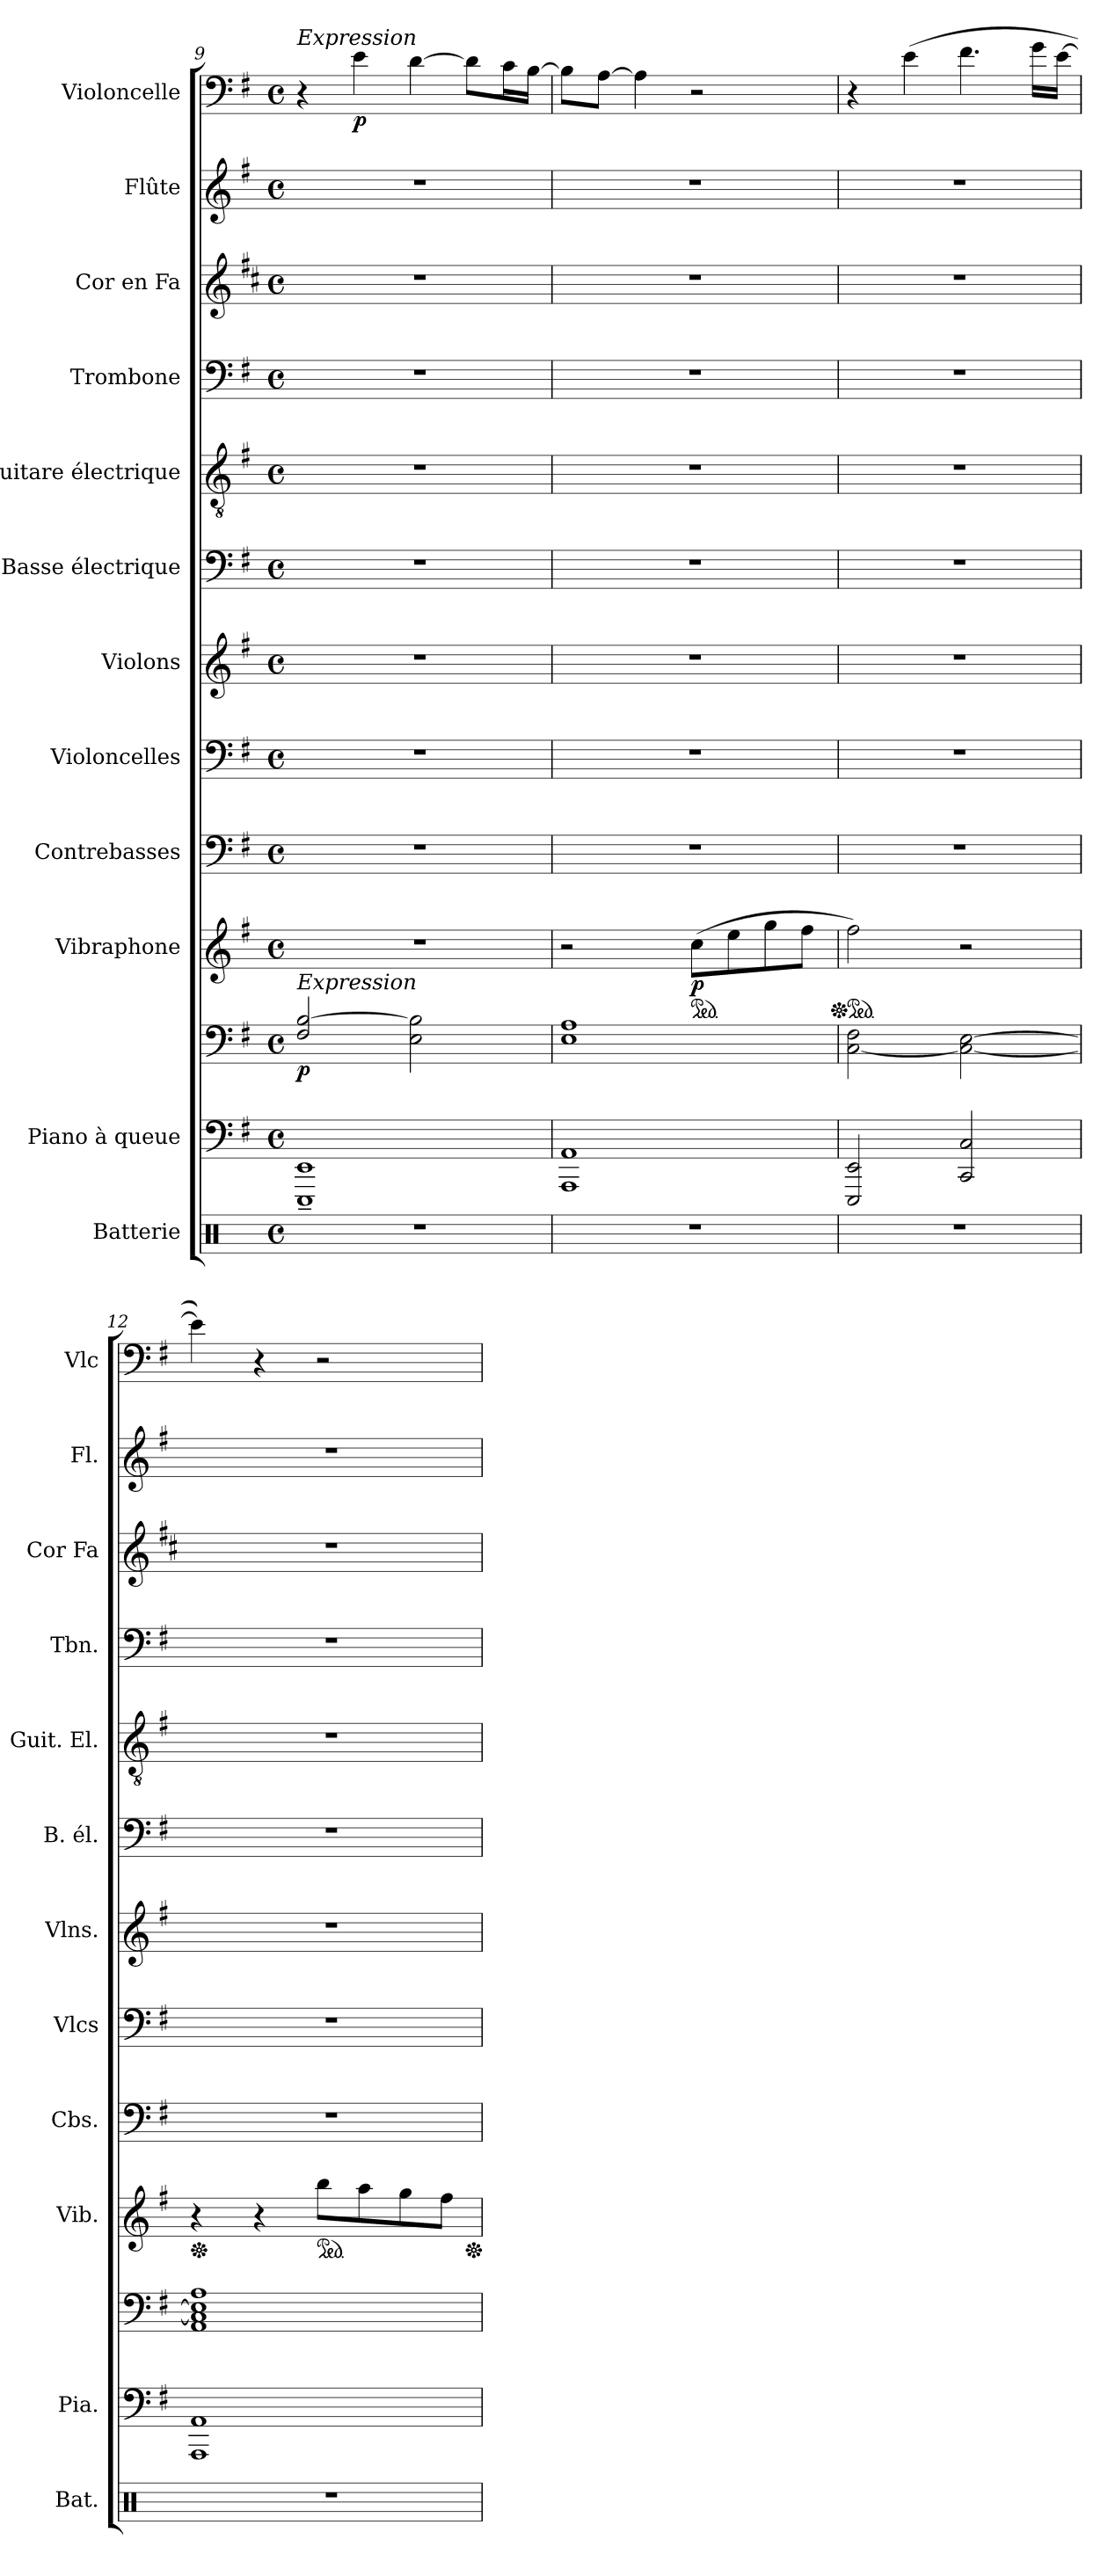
**kern	**kern	**kern	**dynam	**kern	**dynam	**kern	**kern	**kern	**kern	**kern	**kern	**kern	**kern	**kern	**dynam
*part12	*part11	*part11	*part11	*part10	*part10	*part9	*part8	*part7	*part6	*part5	*part4	*part3	*part2	*part1	*part1
*staff13	*staff12	*staff11	*staff11/12	*staff10	*staff10	*staff9	*staff8	*staff7	*staff6	*staff5	*staff4	*staff3	*staff2	*staff1	*staff1
*I"Batterie	*I"Piano à queue	*	*	*I"Vibraphone	*	*I"Contrebasses	*I"Violoncelles	*I"Violons	*I"Basse électrique	*I"Guitare électrique	*I"Trombone	*I"Cor en Fa	*I"Flûte	*I"Violoncelle	*
*I'Bat.	*I'Pia.	*	*	*I'Vib.	*	*I'Cbs.	*I'Vlcs	*I'Vlns.	*I'B. él.	*I'Guit. El.	*I'Tbn.	*I'Cor Fa	*I'Fl.	*I'Vlc	*
!!LO:PB:g=z
*clefX	*clefF4	*clefF4	*	*clefG2	*	*clefF4	*clefF4	*clefG2	*clefF4	*clefGv2	*clefF4	*clefG2	*clefG2	*clefF4	*
*	*	*	*	*	*	*ITrd7c12	*	*	*ITrd7c12	*	*	*ITrd4c7	*	*	*
*k[]	*k[f#]	*k[f#]	*	*k[f#]	*	*k[f#]	*k[f#]	*k[f#]	*k[f#]	*k[f#]	*k[f#]	*k[f#]	*k[f#]	*k[f#]	*
*M4/4	*M4/4	*M4/4	*	*M4/4	*	*M4/4	*M4/4	*M4/4	*M4/4	*M4/4	*M4/4	*M4/4	*M4/4	*M4/4	*
*met(c)	*met(c)	*met(c)	*	*met(c)	*	*met(c)	*met(c)	*met(c)	*met(c)	*met(c)	*met(c)	*met(c)	*met(c)	*met(c)	*
=9	=9	=9	=9	=9	=9	=9	=9	=9	=9	=9	=9	=9	=9	=9	=9
!	!	!	!	!	!	!	!	!	!	!	!	!	!	!LO:TX:a:i:t=Expression	!
!	!	!LO:TX:a:i:t=Expression	!	!	!	!	!	!	!	!	!	!	!	!	!
!	!	!	!LO:DY:b	!	!	!	!	!	!	!	!	!	!	!	!
1r	1EEE~ 1EE~	2F#/ [2B/	p	1r	.	1r	1r	1r	1r	1r	1r	1r	1r	4r	.
!	!	!	!	!	!	!	!	!	!	!	!	!	!	!	!LO:DY:b
.	.	.	.	.	.	.	.	.	.	.	.	.	.	4e\	p
.	.	2E\ 2B\]	.	.	.	.	.	.	.	.	.	.	.	[4d\	.
.	.	.	.	.	.	.	.	.	.	.	.	.	.	8d\L]	.
.	.	.	.	.	.	.	.	.	.	.	.	.	.	16c\L	.
.	.	.	.	.	.	.	.	.	.	.	.	.	.	[16B\JJ	.
=10	=10	=10	=10	=10	=10	=10	=10	=10	=10	=10	=10	=10	=10	=10	=10
1r	1AAA 1AA	1E 1A	.	2r	.	1r	1r	1r	1r	1r	1r	1r	1r	8B\L]	.
.	.	.	.	.	.	.	.	.	.	.	.	.	.	[8A\J	.
.	.	.	.	.	.	.	.	.	.	.	.	.	.	4A\]	.
*	*	*	*	*ped	*	*	*	*	*	*	*	*	*	*	*
!	!	!	!	!	!LO:DY:b	!	!	!	!	!	!	!	!	!	!
.	.	.	.	(>8cc\L	p	.	.	.	.	.	.	.	.	2r	.
.	.	.	.	8ee\	.	.	.	.	.	.	.	.	.	.	.
.	.	.	.	8gg\	.	.	.	.	.	.	.	.	.	.	.
.	.	.	.	8ff#\J	.	.	.	.	.	.	.	.	.	.	.
=11	=11	=11	=11	=11	=11	=11	=11	=11	=11	=11	=11	=11	=11	=11	=11
*	*	*	*	*Xped	*	*	*	*	*	*	*	*	*	*	*
*	*	*	*	*ped	*	*	*	*	*	*	*	*	*	*	*
1r	2EEE/ 2EE/	[2C\ 2F#\	.	2ff#\)	.	1r	1r	1r	1r	1r	1r	1r	1r	4r	.
.	.	.	.	.	.	.	.	.	.	.	.	.	.	(>4e\	.
.	2CC/ 2C/	2C\_ [2E\	.	2r	.	.	.	.	.	.	.	.	.	4.f#\	.
.	.	.	.	.	.	.	.	.	.	.	.	.	.	16g\LL	.
.	.	.	.	.	.	.	.	.	.	.	.	.	.	[16e\JJ	.
=12	=12	=12	=12	=12	=12	=12	=12	=12	=12	=12	=12	=12	=12	=12	=12
*	*	*	*	*Xped	*	*	*	*	*	*	*	*	*	*	*
1r	1AAA 1AA	1AA 1C] 1E] 1A	.	4r	.	1r	1r	1r	1r	1r	1r	1r	1r	4e\])	.
.	.	.	.	4r	.	.	.	.	.	.	.	.	.	4r	.
*	*	*	*	*ped	*	*	*	*	*	*	*	*	*	*	*
.	.	.	.	8bb\L	.	.	.	.	.	.	.	.	.	2r	.
.	.	.	.	8aa\	.	.	.	.	.	.	.	.	.	.	.
.	.	.	.	8gg\	.	.	.	.	.	.	.	.	.	.	.
.	.	.	.	8ff#\J	.	.	.	.	.	.	.	.	.	.	.
*	*	*	*	*Xped	*	*	*	*	*	*	*	*	*	*	*
=	=	=	=	=	=	=	=	=	=	=	=	=	=	=	=
*-	*-	*-	*-	*-	*-	*-	*-	*-	*-	*-	*-	*-	*-	*-	*-
